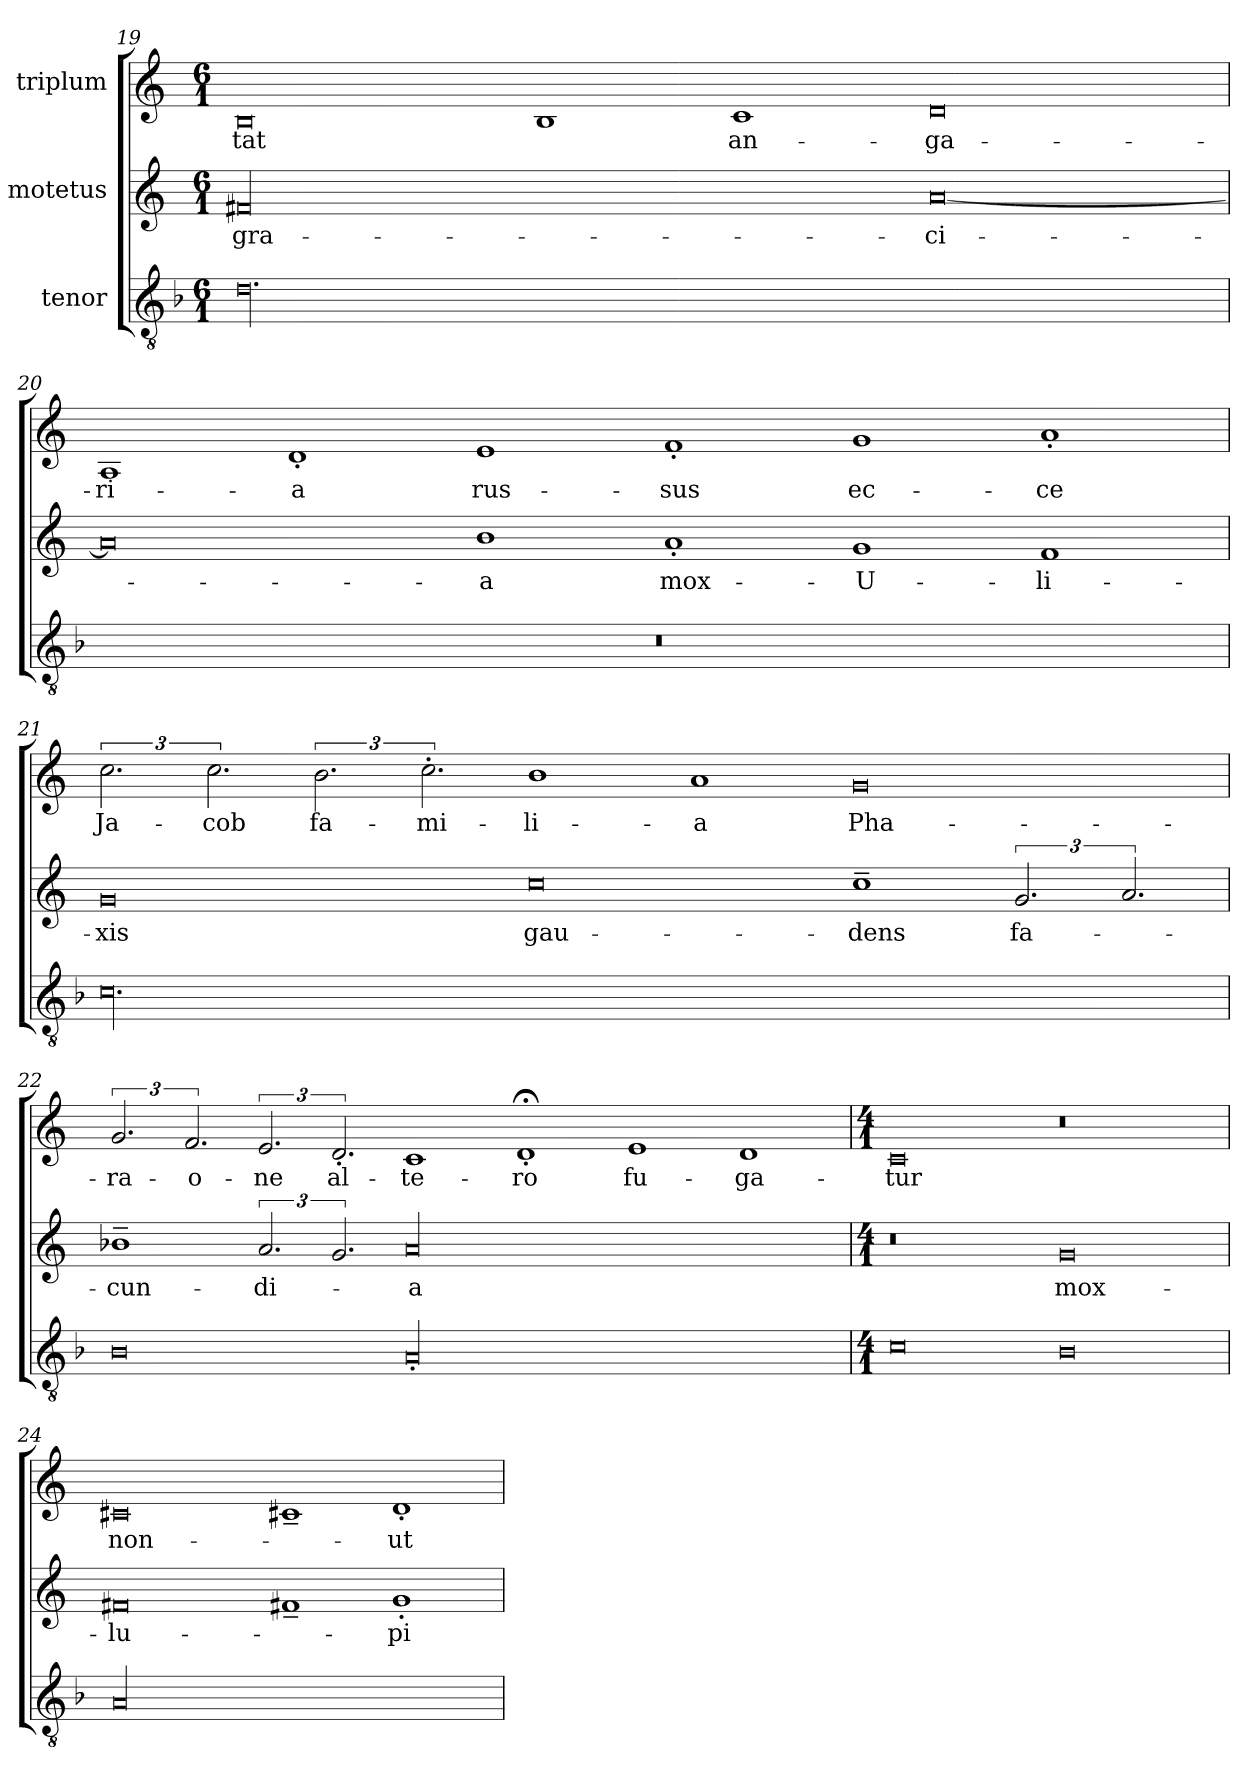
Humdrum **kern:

**kern	**kern	**text	**kern	**text
*part3	*part2	*part2	*part1	*part1
*staff3	*staff2	*staff2	*staff1	*staff1
*I"tenor	*I"motetus	*	*I"triplum	*
*clefGv2	*clefG2	*	*clefG2	*
*k[b-]	*k[]	*	*k[]	*
*F:	*C:	*	*C:	*
*M6/1	*M6/1	*	*M6/1	*
=19	=19	=19	=19	=19
00.d\	00f#X/	gra-	0B/	-tat
.	.	.	1B/	.
.	.	.	1c/	an-
.	[0a/	-ci-	0d/	-ga-
=20	=20	=20	=20	=20
00.r	0a/]	.	1A/	-ri-
.	.	.	1d'/	-a
.	1b\	-a	1e/	rus-
.	1a'/	mox-	1f'/	-sus
.	1g/	U-	1g/	ec-
.	1f/	-li-	1a'/	-ce
!!LO:PB:g=z
=21	=21	=21	=21	=21
00.c\	0g/	-xis	3.cc\	Ja-
.	.	.	3.cc\	-cob
.	.	.	3.b\	fa-
.	.	.	3.cc'\	-mi-
.	0cc\	gau-	1b\	-li-
.	.	.	1a/	-a
.	1cc~\	-dens	0g/	Pha-
.	3.g/	fa-	.	.
.	3.a/	.	.	.
=22	=22	=22	=22	=22
0B-\	1b-X~\	-cun-	3.g/	-ra-
.	.	.	3.f/	-o-
.	3.a/	-di-	3.e/	-ne
.	3.g/	.	3.d'/	al-
00A'/	00a/	-a	1c/	-te-
.	.	.	1d;<'/	-ro
.	.	.	1e/	fu-
.	.	.	1d/	-ga-
=23	=23	=23	=23	=23
*M4/1	*M4/1	*	*M4/1	*
0ci\	0r	.	0c/	-tur
0B-i\	0g/	mox-	0r	.
=24	=24	=24	=24	=24
00Ai/	0f#X/	lu-	0c#X/	non-
.	1f#X~j/	.	1c#X~j/	.
.	1g'/	-pi	1d'/	ut-
=	=	=	=	=
*-	*-	*-	*-	*-
